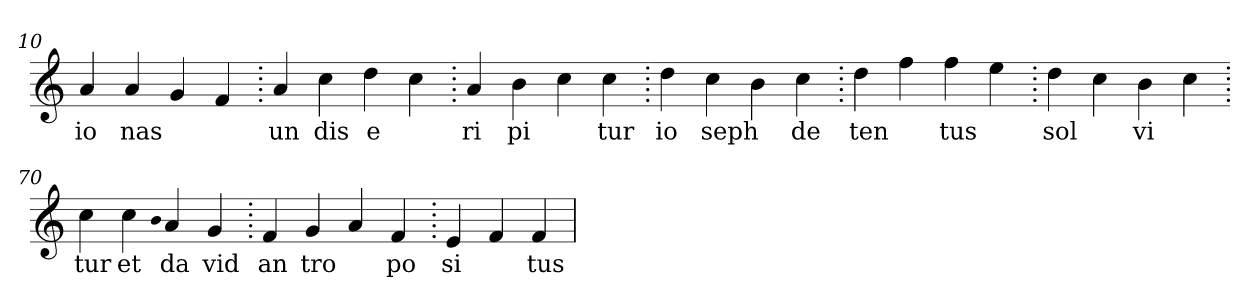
**kern	**text
*part1	*part1
*staff1	*staff1
*clefG2	*
=10.	=10.
4a	io
4a	nas
4g	.
4f	.
=20.	=20.
4a	un
4cc	dis
4dd	e
4cc	.
=30.	=30.
4a	ri
4b	pi
4cc	.
4cc	tur
=40.	=40.
4dd	io
4cc	seph
4b	.
4cc	de
=50.	=50.
4dd	ten
4ff	.
4ff	tus
4ee	.
=60.	=60.
4dd	sol
4cc	.
4b	vi
4cc	.
=70.	=70.
4cc	tur
4cc	et
qqb	.
4a	da
4g	vid
=80.	=80.
4f	an
4g	tro
4a	.
4f	po
=90.	=90.
4e	si
4f	.
4f	tus
=	=
*-	*-
